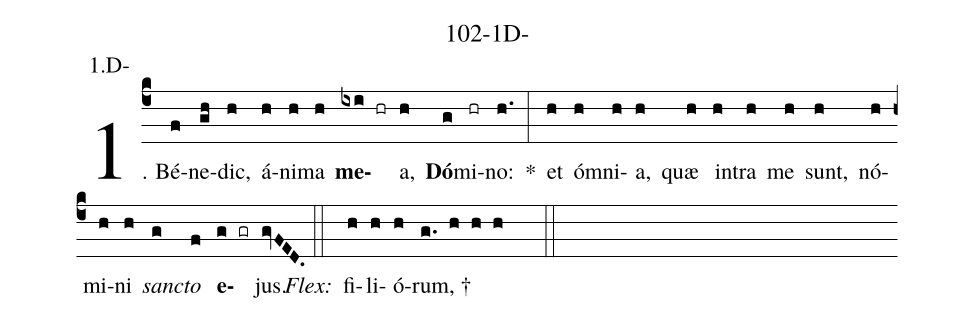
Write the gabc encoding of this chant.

name: 102-1D-;
annotation: 1.D-;
%%
(c4)1. Bé(f)ne(gh)dic,(h) á(h)ni(h)ma(h) <b>me</b>(ixi hr)a,(h) <b>Dó</b>(g)mi(hr)no:(h.) *(:) et(h) óm(h)ni(h)a,(h) quæ(h) in(h)tra(h) me(h) sunt,(h) nó(h)mi(h)ni(h) <i>sanc</i>(g)<i>to</i>(f) <b>e</b>(g gr)jus.(gvFED.) (::)
<i>Flex:</i>()  fi(h)li(h)ó(h)rum, †(g. h h h  ::)
